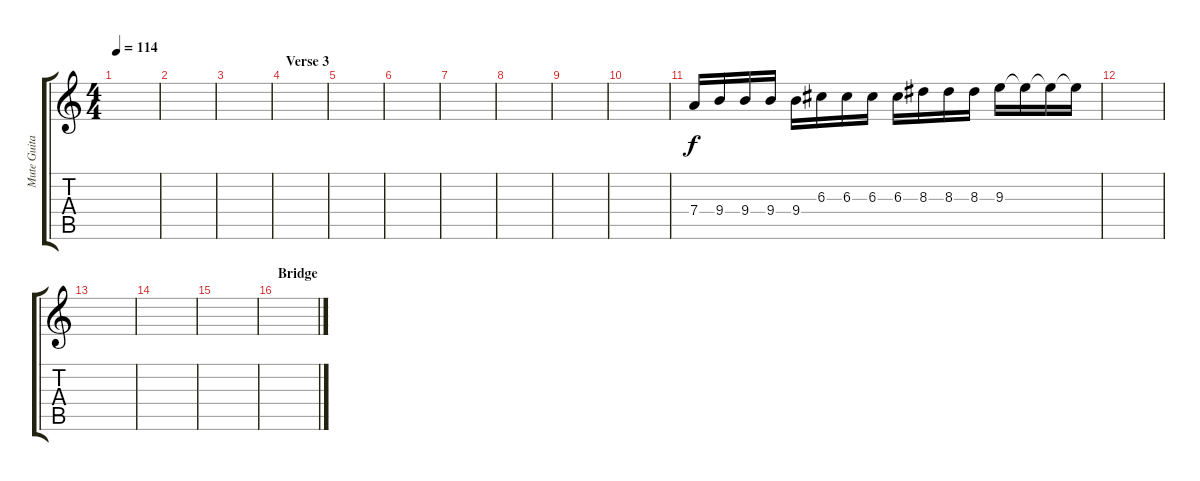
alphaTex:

\track ("Mute Guitar (For Sound)" "Mute Guita") {instrument electricguitarmuted}
\staff {score tabs}
\tuning (E4 B3 G3 D3 A2 E2) {hide}
\ts (4 4)
\tempo 114
\clef g2
\ks c
|
|
|
\section ("" "Verse 3")
|
|
|
|
|
|
|
7.4.16 9.4.16 9.4.16 9.4.16 9.4.16 6.3.16 6.3.16 6.3.16 6.3.16 8.3.16 8.3.16 8.3.16 9.3.16 9.3{t}.16 9.3{t}.16 9.3{t}.16 |
|
|
|
|
\section ("" "Bridge")
